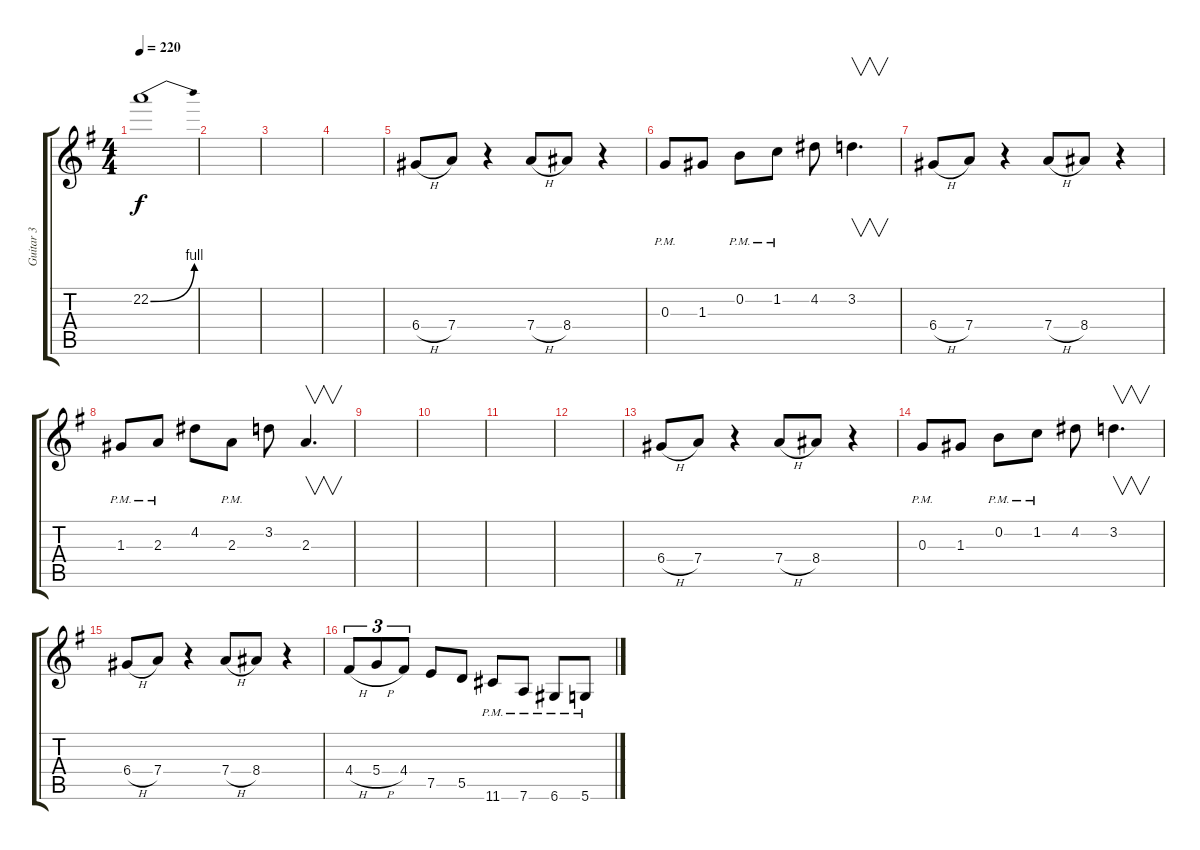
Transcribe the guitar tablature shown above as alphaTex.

\track ("Guitar 3" "Guitar 3") {instrument distortionguitar}
\staff {score tabs}
\tuning (E4 B3 G3 D3 A2 D2) {hide}
\ts (4 4)
\tempo 220
\clef g2
\ks eminor
22.2{be (bend 0 0 60 4)}.1{dy f} |
|
|
|
6.4{h}.8 7.4.8 r.4 7.4{h}.8 8.4.8 r.4 |
0.3{pm}.8 1.3.8 0.2{pm}.8 1.2{pm}.8 4.2.8 3.2.4{v d} |
6.4{h}.8 7.4.8 r.4 7.4{h}.8 8.4.8 r.4 |
1.3{pm}.8 2.3{pm}.8 4.2.8 2.3{pm}.8 3.2.8 2.3.4{v d} |
|
|
|
|
6.4{h}.8 7.4.8 r.4 7.4{h}.8 8.4.8 r.4 |
0.3{pm}.8 1.3.8 0.2{pm}.8 1.2{pm}.8 4.2.8 3.2.4{v d} |
6.4{h}.8 7.4.8 r.4 7.4{h}.8 8.4.8 r.4 |
4.4{h}.8{tu (3 2)} 5.4{h}.8{tu (3 2)} 4.4.8{tu (3 2)} 7.5.8 5.5.8 11.6{pm}.8 7.6{pm}.8 6.6{pm}.8 5.6{pm}.8
